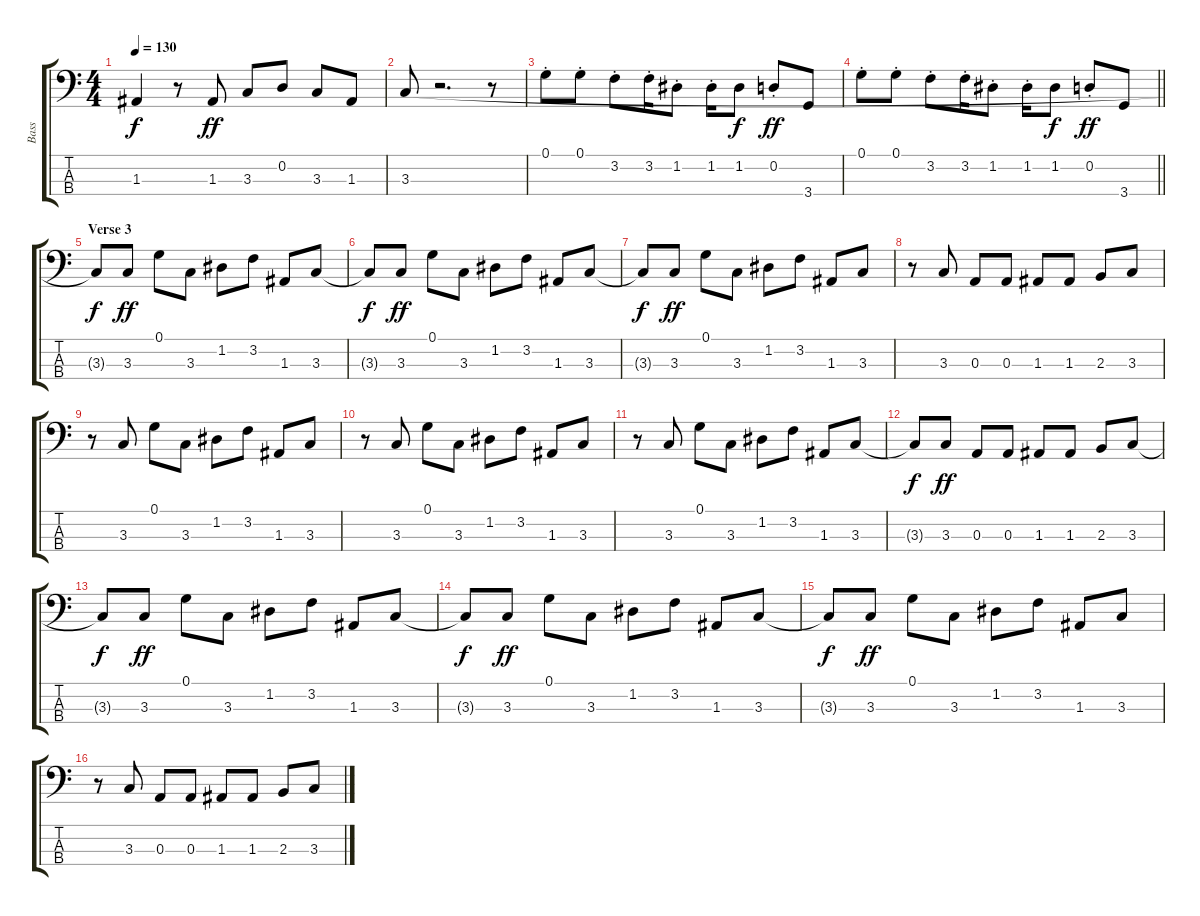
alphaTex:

\track ("Bass" "Bass") {instrument slapbass2}
\staff {score tabs}
\tuning (G2 D2 A1 E1) {hide}
\ts (4 4)
\tempo 130
\clef f4
\ks c
1.3{t}.4{dy f} r.8 1.3.8{dy ff} 3.3.8 0.2.8 3.3.8 1.3.8 |
3.3.8 r.2{d} r.8 |
0.1{st}.8 0.1{st}.8 3.2{st}.8 3.2{st}.16 1.2{st}.8 1.2{st}.16 1.2.8{dy f} 0.2{st}.8{dy ff} 3.4.8 |
\barLineRight lightlight
0.1{st}.8 0.1{st}.8 3.2{st}.8 3.2{st}.16 1.2{st}.8 1.2{st}.16 1.2.8{dy f} 0.2{st}.8{dy ff} 3.4.8 |
\section ("" "Verse 3")
3.3{t}.8{dy f} 3.3.8{dy ff} 0.1.8 3.3.8 1.2.8 3.2.8 1.3.8 3.3.8 |
3.3{t}.8{dy f} 3.3.8{dy ff} 0.1.8 3.3.8 1.2.8 3.2.8 1.3.8 3.3.8 |
3.3{t}.8{dy f} 3.3.8{dy ff} 0.1.8 3.3.8 1.2.8 3.2.8 1.3.8 3.3.8 |
r.8 3.3.8 0.3.8 0.3.8 1.3.8 1.3.8 2.3.8 3.3.8 |
r.8 3.3.8 0.1.8 3.3.8 1.2.8 3.2.8 1.3.8 3.3.8 |
r.8 3.3.8 0.1.8 3.3.8 1.2.8 3.2.8 1.3.8 3.3.8 |
r.8 3.3.8 0.1.8 3.3.8 1.2.8 3.2.8 1.3.8 3.3.8 |
3.3{t}.8{dy f} 3.3.8{dy ff} 0.3.8 0.3.8 1.3.8 1.3.8 2.3.8 3.3.8 |
3.3{t}.8{dy f} 3.3.8{dy ff} 0.1.8 3.3.8 1.2.8 3.2.8 1.3.8 3.3.8 |
3.3{t}.8{dy f} 3.3.8{dy ff} 0.1.8 3.3.8 1.2.8 3.2.8 1.3.8 3.3.8 |
3.3{t}.8{dy f} 3.3.8{dy ff} 0.1.8 3.3.8 1.2.8 3.2.8 1.3.8 3.3.8 |
r.8 3.3.8 0.3.8 0.3.8 1.3.8 1.3.8 2.3.8 3.3.8
